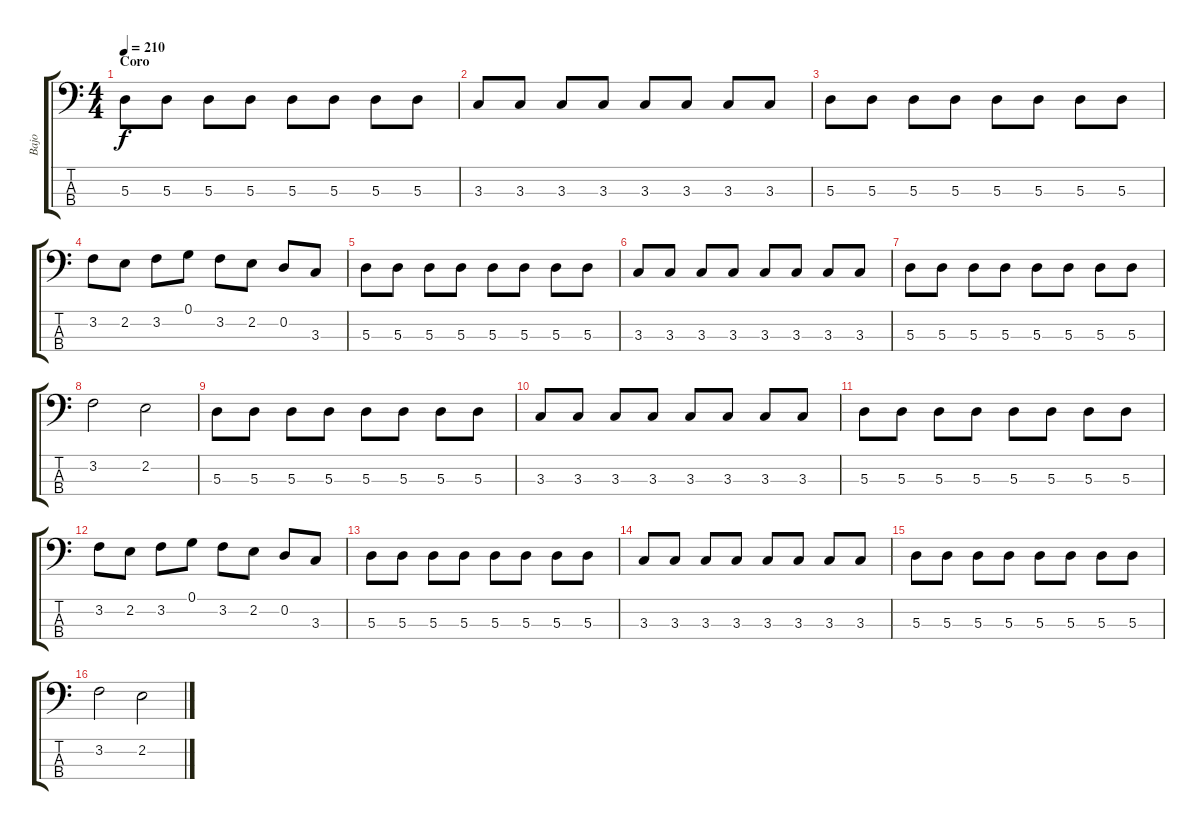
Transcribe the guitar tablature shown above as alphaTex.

\track ("Bajo" "Bajo") {instrument electricbassfinger}
\staff {score tabs}
\tuning (G2 D2 A1 E1) {hide}
\ts (4 4)
\section ("" "Coro")
\tempo 210
\clef f4
\ks c
5.3.8{dy f} 5.3.8 5.3.8 5.3.8 5.3.8 5.3.8 5.3.8 5.3.8 |
3.3.8 3.3.8 3.3.8 3.3.8 3.3.8 3.3.8 3.3.8 3.3.8 |
5.3.8 5.3.8 5.3.8 5.3.8 5.3.8 5.3.8 5.3.8 5.3.8 |
3.2.8 2.2.8 3.2.8 0.1.8 3.2.8 2.2.8 0.2.8 3.3.8 |
5.3.8 5.3.8 5.3.8 5.3.8 5.3.8 5.3.8 5.3.8 5.3.8 |
3.3.8 3.3.8 3.3.8 3.3.8 3.3.8 3.3.8 3.3.8 3.3.8 |
5.3.8 5.3.8 5.3.8 5.3.8 5.3.8 5.3.8 5.3.8 5.3.8 |
3.2.2 2.2.2 |
5.3.8 5.3.8 5.3.8 5.3.8 5.3.8 5.3.8 5.3.8 5.3.8 |
3.3.8 3.3.8 3.3.8 3.3.8 3.3.8 3.3.8 3.3.8 3.3.8 |
5.3.8 5.3.8 5.3.8 5.3.8 5.3.8 5.3.8 5.3.8 5.3.8 |
3.2.8 2.2.8 3.2.8 0.1.8 3.2.8 2.2.8 0.2.8 3.3.8 |
5.3.8 5.3.8 5.3.8 5.3.8 5.3.8 5.3.8 5.3.8 5.3.8 |
3.3.8 3.3.8 3.3.8 3.3.8 3.3.8 3.3.8 3.3.8 3.3.8 |
5.3.8 5.3.8 5.3.8 5.3.8 5.3.8 5.3.8 5.3.8 5.3.8 |
3.2.2 2.2.2
